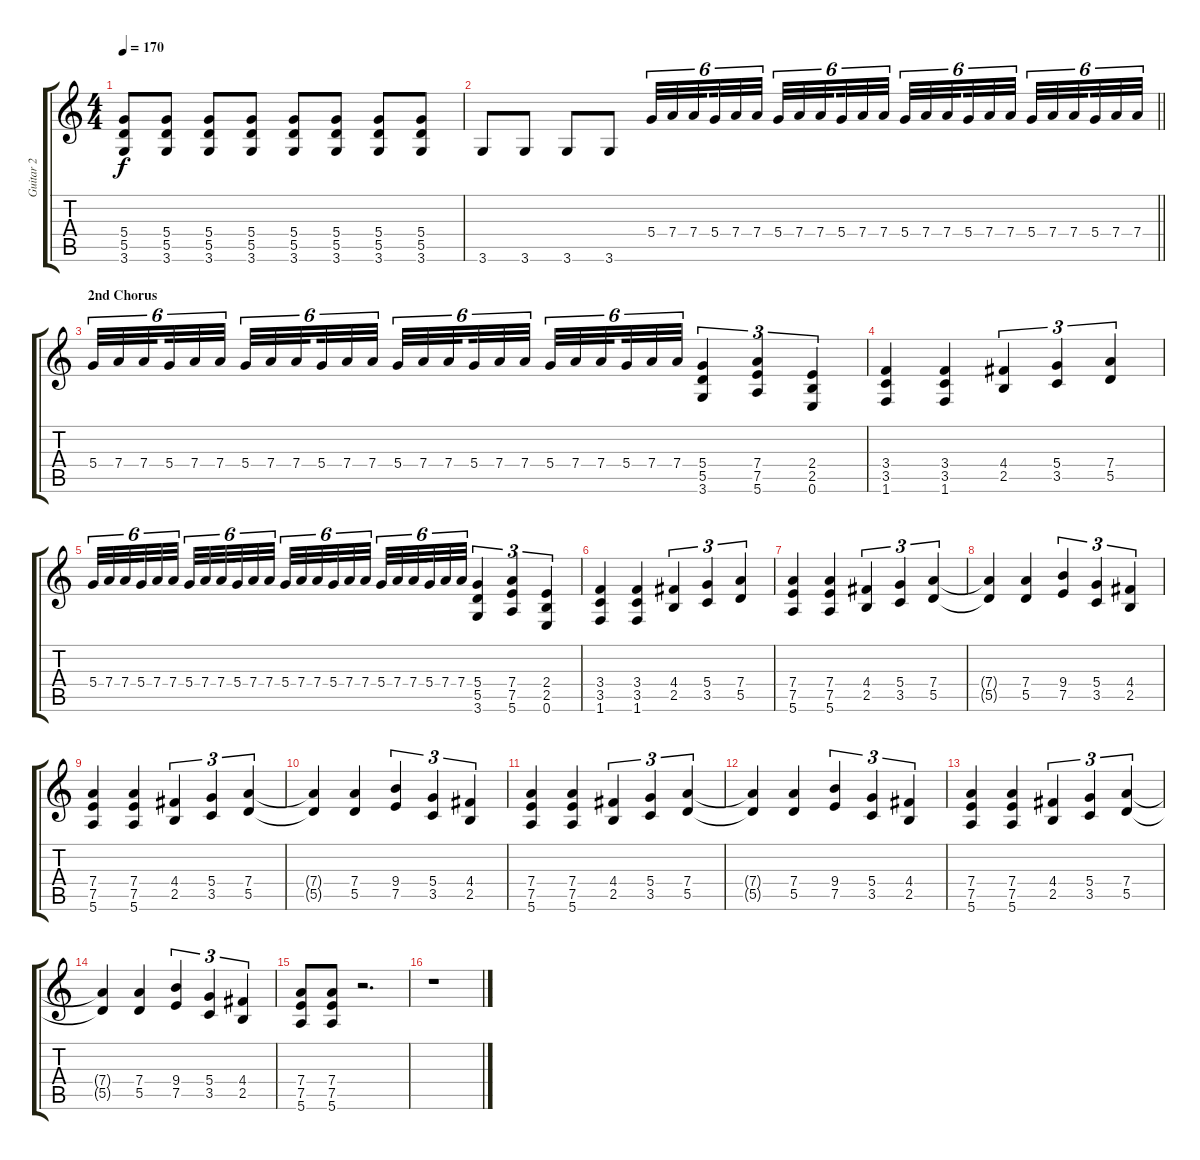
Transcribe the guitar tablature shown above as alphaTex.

\track ("Guitar 2" "Guitar 2") {instrument overdrivenguitar}
\staff {score tabs}
\tuning (E4 B3 G3 D3 A2 E2) {hide}
\ts (4 4)
\tempo 170
\clef g2
\ks c
(5.4 5.5 3.6).8{dy f} (5.4 5.5 3.6).8 (5.4 5.5 3.6).8 (5.4 5.5 3.6).8 (5.4 5.5 3.6).8 (5.4 5.5 3.6).8 (5.4 5.5 3.6).8 (5.4 5.5 3.6).8 |
\barLineRight lightlight
3.6.8 3.6.8 3.6.8 3.6.8 5.4.32{tu (6 4)} 7.4.32{tu (6 4)} 7.4.32{tu (6 4) beam splitsecondary} 5.4.32{tu (6 4)} 7.4.32{tu (6 4)} 7.4.32{tu (6 4) beam splitsecondary} 5.4.32{tu (6 4)} 7.4.32{tu (6 4)} 7.4.32{tu (6 4) beam splitsecondary} 5.4.32{tu (6 4)} 7.4.32{tu (6 4)} 7.4.32{tu (6 4)} 5.4.32{tu (6 4)} 7.4.32{tu (6 4)} 7.4.32{tu (6 4) beam splitsecondary} 5.4.32{tu (6 4)} 7.4.32{tu (6 4)} 7.4.32{tu (6 4) beam splitsecondary} 5.4.32{tu (6 4)} 7.4.32{tu (6 4)} 7.4.32{tu (6 4) beam splitsecondary} 5.4.32{tu (6 4)} 7.4.32{tu (6 4)} 7.4.32{tu (6 4)} |
\section ("" "2nd Chorus")
5.4.32{tu (6 4)} 7.4.32{tu (6 4)} 7.4.32{tu (6 4) beam splitsecondary} 5.4.32{tu (6 4)} 7.4.32{tu (6 4)} 7.4.32{tu (6 4) beam splitsecondary} 5.4.32{tu (6 4)} 7.4.32{tu (6 4)} 7.4.32{tu (6 4) beam splitsecondary} 5.4.32{tu (6 4)} 7.4.32{tu (6 4)} 7.4.32{tu (6 4)} 5.4.32{tu (6 4)} 7.4.32{tu (6 4)} 7.4.32{tu (6 4) beam splitsecondary} 5.4.32{tu (6 4)} 7.4.32{tu (6 4)} 7.4.32{tu (6 4) beam splitsecondary} 5.4.32{tu (6 4)} 7.4.32{tu (6 4)} 7.4.32{tu (6 4) beam splitsecondary} 5.4.32{tu (6 4)} 7.4.32{tu (6 4)} 7.4.32{tu (6 4)} (5.4 5.5 3.6).4{tu (3 2)} (7.4 7.5 5.6).4{tu (3 2)} (2.4 2.5 0.6).4{tu (3 2)} |
(3.4 3.5 1.6).4 (3.4 3.5 1.6).4 (4.4 2.5).4{tu (3 2)} (5.4 3.5).4{tu (3 2)} (7.4 5.5).4{tu (3 2)} |
5.4.32{tu (6 4)} 7.4.32{tu (6 4)} 7.4.32{tu (6 4) beam splitsecondary} 5.4.32{tu (6 4)} 7.4.32{tu (6 4)} 7.4.32{tu (6 4) beam splitsecondary} 5.4.32{tu (6 4)} 7.4.32{tu (6 4)} 7.4.32{tu (6 4) beam splitsecondary} 5.4.32{tu (6 4)} 7.4.32{tu (6 4)} 7.4.32{tu (6 4)} 5.4.32{tu (6 4)} 7.4.32{tu (6 4)} 7.4.32{tu (6 4) beam splitsecondary} 5.4.32{tu (6 4)} 7.4.32{tu (6 4)} 7.4.32{tu (6 4) beam splitsecondary} 5.4.32{tu (6 4)} 7.4.32{tu (6 4)} 7.4.32{tu (6 4) beam splitsecondary} 5.4.32{tu (6 4)} 7.4.32{tu (6 4)} 7.4.32{tu (6 4)} (5.4 5.5 3.6).4{tu (3 2)} (7.4 7.5 5.6).4{tu (3 2)} (2.4 2.5 0.6).4{tu (3 2)} |
(3.4 3.5 1.6).4 (3.4 3.5 1.6).4 (4.4 2.5).4{tu (3 2)} (5.4 3.5).4{tu (3 2)} (7.4 5.5).4{tu (3 2)} |
(7.4 7.5 5.6).4 (7.4 7.5 5.6).4 (4.4 2.5).4{tu (3 2)} (5.4 3.5).4{tu (3 2)} (7.4 5.5).4{tu (3 2)} |
(7.4{t} 5.5{t}).4 (7.4 5.5).4 (9.4 7.5).4{tu (3 2)} (5.4 3.5).4{tu (3 2)} (4.4 2.5).4{tu (3 2)} |
(7.4 7.5 5.6).4 (7.4 7.5 5.6).4 (4.4 2.5).4{tu (3 2)} (5.4 3.5).4{tu (3 2)} (7.4 5.5).4{tu (3 2)} |
(7.4{t} 5.5{t}).4 (7.4 5.5).4 (9.4 7.5).4{tu (3 2)} (5.4 3.5).4{tu (3 2)} (4.4 2.5).4{tu (3 2)} |
(7.4 7.5 5.6).4 (7.4 7.5 5.6).4 (4.4 2.5).4{tu (3 2)} (5.4 3.5).4{tu (3 2)} (7.4 5.5).4{tu (3 2)} |
(7.4{t} 5.5{t}).4 (7.4 5.5).4 (9.4 7.5).4{tu (3 2)} (5.4 3.5).4{tu (3 2)} (4.4 2.5).4{tu (3 2)} |
(7.4 7.5 5.6).4 (7.4 7.5 5.6).4 (4.4 2.5).4{tu (3 2)} (5.4 3.5).4{tu (3 2)} (7.4 5.5).4{tu (3 2)} |
(7.4{t} 5.5{t}).4 (7.4 5.5).4 (9.4 7.5).4{tu (3 2)} (5.4 3.5).4{tu (3 2)} (4.4 2.5).4{tu (3 2)} |
(7.4 7.5 5.6).8 (7.4 7.5 5.6).8 r.2{d} |
r.1
